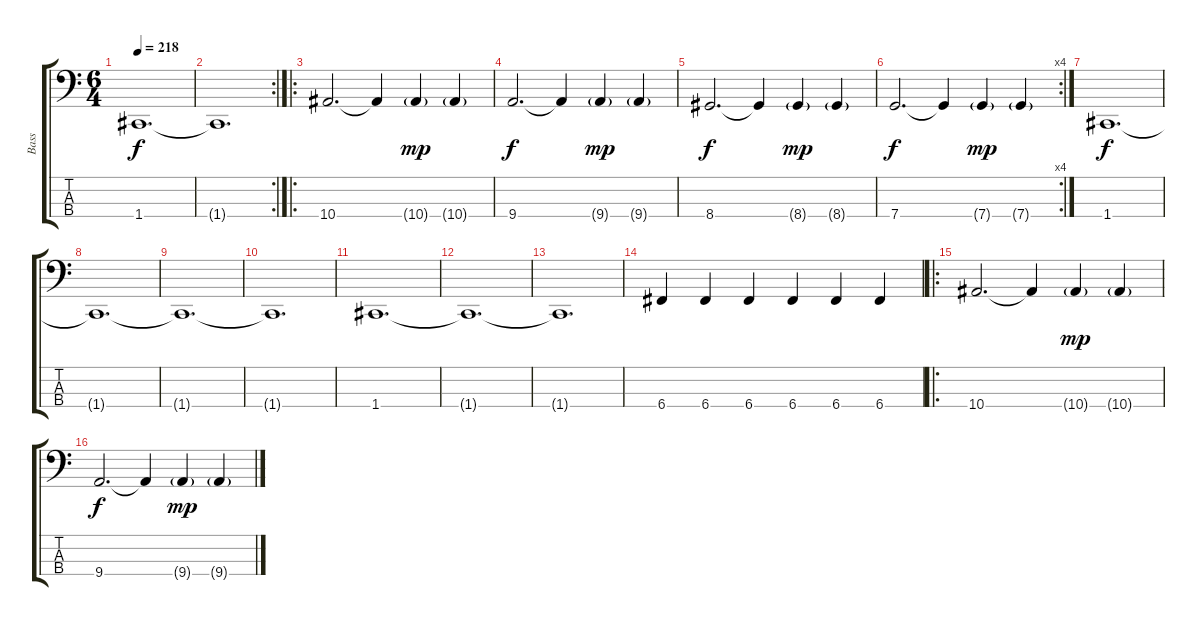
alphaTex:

\track ("Bass" "Bass") {instrument slapbass1}
\staff {score tabs}
\tuning (F2 C2 G1 C1) {hide}
\ts (6 4)
\tempo 218
\clef f4
\ks c
1.4{t}.1{d dy f} |
\rc 2
1.4{t}.1{d} |
\ro
10.4.2{d} 10.4{t}.4 10.4{g}.4{dy mp} 10.4{g}.4 |
9.4.2{d dy f} 9.4{t}.4 9.4{g}.4{dy mp} 9.4{g}.4 |
8.4.2{d dy f} 8.4{t}.4 8.4{g}.4{dy mp} 8.4{g}.4 |
\rc 4
7.4.2{d dy f} 7.4{t}.4 7.4{g}.4{dy mp} 7.4{g}.4 |
1.4.1{d dy f} |
1.4{t}.1{d} |
1.4{t}.1{d} |
1.4{t}.1{d} |
1.4.1{d} |
1.4{t}.1{d} |
1.4{t}.1{d} |
6.4.4 6.4.4 6.4.4 6.4.4 6.4.4 6.4.4 |
\ro
10.4.2{d} 10.4{t}.4 10.4{g}.4{dy mp} 10.4{g}.4 |
9.4.2{d dy f} 9.4{t}.4 9.4{g}.4{dy mp} 9.4{g}.4
